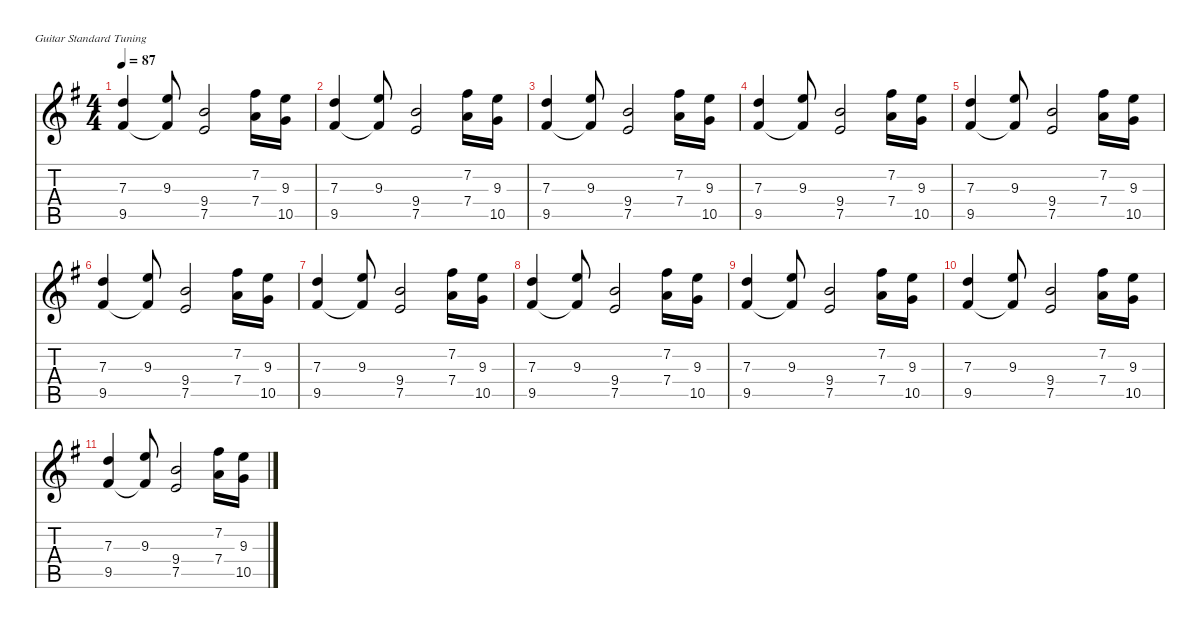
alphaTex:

\defaultSystemsLayout 4
\hideDynamics
\bracketExtendMode nobrackets
\singleTrackTrackNamePolicy hidden
\multiTrackTrackNamePolicy hidden
\otherSystemsTrackNameOrientation horizontal
\track ("Solo Guitar" "od.guit.") {defaultSystemsLayout 8 mute instrument overdrivenguitar}
\staff {score tabs}
\tuning (E4 B3 G3 D3 A2 E2)
\ts (4 4)
\tempo 87
\clef g2
\ks eminor
(7.3{acc forcenatural} 9.5{acc #}).4{dy f beam Up} (9.3{acc forcenatural} 9.5{t acc #}).8{beam Up} (9.4{acc forcenatural} 7.5{acc forcenatural}).2{beam Up} (7.2{acc #} 7.4{acc forcenatural}).16{beam Down} (9.3{acc forcenatural} 10.5{acc forcenatural}).16{beam Down} |
(7.3{acc forcenatural} 9.5{acc #}).4{beam Up} (9.3{acc forcenatural} 9.5{t acc #}).8{beam Up} (9.4{acc forcenatural} 7.5{acc forcenatural}).2{beam Up} (7.2{acc #} 7.4{acc forcenatural}).16{beam Down} (9.3{acc forcenatural} 10.5{acc forcenatural}).16{beam Down} |
(7.3{acc forcenatural} 9.5{acc #}).4{beam Up} (9.3{acc forcenatural} 9.5{t acc #}).8{beam Up} (9.4{acc forcenatural} 7.5{acc forcenatural}).2{beam Up} (7.2{acc #} 7.4{acc forcenatural}).16{beam Down} (9.3{acc forcenatural} 10.5{acc forcenatural}).16{beam Down} |
(7.3{acc forcenatural} 9.5{acc #}).4{beam Up} (9.3{acc forcenatural} 9.5{t acc #}).8{beam Up} (9.4{acc forcenatural} 7.5{acc forcenatural}).2{beam Up} (7.2{acc #} 7.4{acc forcenatural}).16{beam Down} (9.3{acc forcenatural} 10.5{acc forcenatural}).16{beam Down} |
(7.3{acc forcenatural} 9.5{acc #}).4{beam Up} (9.3{acc forcenatural} 9.5{t acc #}).8{beam Up} (9.4{acc forcenatural} 7.5{acc forcenatural}).2{beam Up} (7.2{acc #} 7.4{acc forcenatural}).16{beam Down} (9.3{acc forcenatural} 10.5{acc forcenatural}).16{beam Down} |
(7.3{acc forcenatural} 9.5{acc #}).4{beam Up} (9.3{acc forcenatural} 9.5{t acc #}).8{beam Up} (9.4{acc forcenatural} 7.5{acc forcenatural}).2{beam Up} (7.2{acc #} 7.4{acc forcenatural}).16{beam Down} (9.3{acc forcenatural} 10.5{acc forcenatural}).16{beam Down} |
(7.3{acc forcenatural} 9.5{acc #}).4{beam Up} (9.3{acc forcenatural} 9.5{t acc #}).8{beam Up} (9.4{acc forcenatural} 7.5{acc forcenatural}).2{beam Up} (7.2{acc #} 7.4{acc forcenatural}).16{beam Down} (9.3{acc forcenatural} 10.5{acc forcenatural}).16{beam Down} |
(7.3{acc forcenatural} 9.5{acc #}).4{beam Up} (9.3{acc forcenatural} 9.5{t acc #}).8{beam Up} (9.4{acc forcenatural} 7.5{acc forcenatural}).2{beam Up} (7.2{acc #} 7.4{acc forcenatural}).16{beam Down} (9.3{acc forcenatural} 10.5{acc forcenatural}).16{beam Down} |
(7.3{acc forcenatural} 9.5{acc #}).4{beam Up} (9.3{acc forcenatural} 9.5{t acc #}).8{beam Up} (9.4{acc forcenatural} 7.5{acc forcenatural}).2{beam Up} (7.2{acc #} 7.4{acc forcenatural}).16{beam Down} (9.3{acc forcenatural} 10.5{acc forcenatural}).16{beam Down} |
(7.3{acc forcenatural} 9.5{acc #}).4{beam Up} (9.3{acc forcenatural} 9.5{t acc #}).8{beam Up} (9.4{acc forcenatural} 7.5{acc forcenatural}).2{beam Up} (7.2{acc #} 7.4{acc forcenatural}).16{beam Down} (9.3{acc forcenatural} 10.5{acc forcenatural}).16{beam Down} |
(7.3{acc forcenatural} 9.5{acc #}).4{beam Up} (9.3{acc forcenatural} 9.5{t acc #}).8{beam Up} (9.4{acc forcenatural} 7.5{acc forcenatural}).2{beam Up} (7.2{acc #} 7.4{acc forcenatural}).16{beam Down} (9.3{acc forcenatural} 10.5{acc forcenatural}).16{beam Down}
